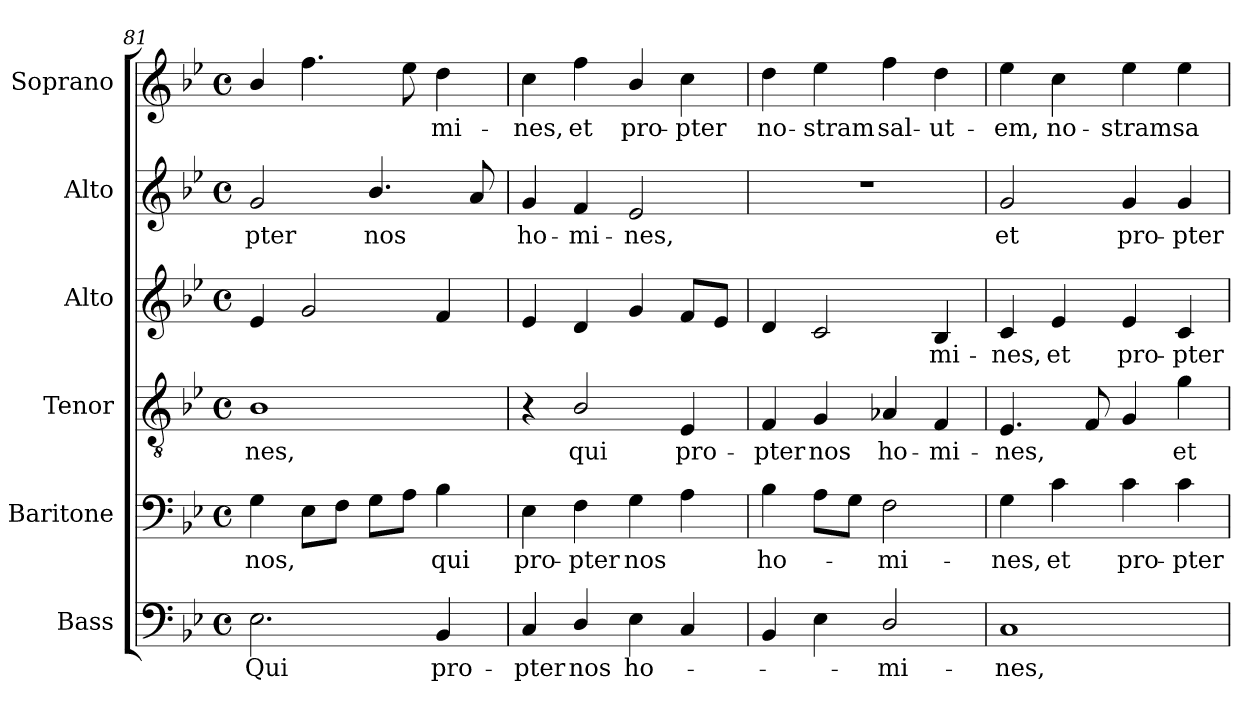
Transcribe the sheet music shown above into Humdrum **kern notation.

**kern	**text	**kern	**text	**kern	**text	**kern	**text	**kern	**text	**kern	**text
*part6	*part6	*part5	*part5	*part4	*part4	*part3	*part3	*part2	*part2	*part1	*part1
*staff6	*staff6	*staff5	*staff5	*staff4	*staff4	*staff3	*staff3	*staff2	*staff2	*staff1	*staff1
*I"Bass	*	*I"Baritone	*	*I"Tenor	*	*I"Alto	*	*I"Alto	*	*I"Soprano	*
*I'B.	*	*I'Bar.	*	*I'T.	*	*I'A.	*	*I'A.	*	*I'S.	*
*clefF4	*	*clefF4	*	*clefGv2	*	*clefG2	*	*clefG2	*	*clefG2	*
*	*	*	*	*ITrd7c12	*	*	*	*	*	*	*
*k[b-e-]	*	*k[b-e-]	*	*k[b-e-]	*	*k[b-e-]	*	*k[b-e-]	*	*k[b-e-]	*
*B-:	*	*B-:	*	*B-:	*	*B-:	*	*B-:	*	*B-:	*
*M4/4	*	*M4/4	*	*M4/4	*	*M4/4	*	*M4/4	*	*M4/4	*
*met(c)	*	*met(c)	*	*met(c)	*	*met(c)	*	*met(c)	*	*met(c)	*
=81	=81	=81	=81	=81	=81	=81	=81	=81	=81	=81	=81
!	!LO:LY:b:color=#000000	!	!	!	!	!	!	!	!	!	!
!	!	!	!LO:LY:b:color=#000000	!	!	!	!	!	!	!	!
!	!	!	!	!	!LO:LY:b:color=#000000	!	!	!	!	!	!
!	!	!	!	!	!	!	!	!	!LO:LY:b:color=#000000	!	!
2.E-i\	Qui	4Gi\	nos,	1BB-i	-nes,	4e-i/	.	2gi/	-pter	4b-i/	.
.	.	8E-i\L	.	.	.	2gi/	.	.	.	4.ffi\	.
.	.	8Fi\J	.	.	.	.	.	.	.	.	.
!	!	!	!	!	!	!	!	!	!LO:LY:b:color=#000000	!	!
.	.	8Gi\L	.	.	.	.	.	4.b-i/	nos	.	.
.	.	8Ai\J	.	.	.	.	.	.	.	8ee-i\	.
!	!LO:LY:b:color=#000000	!	!	!	!	!	!	!	!	!	!
!	!	!	!LO:LY:b:color=#000000	!	!	!	!	!	!	!	!
!	!	!	!	!	!	!	!	!	!	!	!LO:LY:b:color=#000000
4BB-i/	pro-	4B-i\	qui	.	.	4fi/	.	.	.	4ddi\	-mi-
.	.	.	.	.	.	.	.	8ai/	.	.	.
=82	=82	=82	=82	=82	=82	=82	=82	=82	=82	=82	=82
!	!LO:LY:b:color=#000000	!	!	!	!	!	!	!	!	!	!
!	!	!	!LO:LY:b:color=#000000	!	!	!	!	!	!	!	!
!	!	!	!	!	!	!	!	!	!LO:LY:b:color=#000000	!	!
!	!	!	!	!	!	!	!	!	!	!	!LO:LY:b:color=#000000
4Ci/	-pter	4E-i\	pro-	4r	.	4e-i/	.	4gi/	ho-	4cci\	-nes,
!	!LO:LY:b:color=#000000	!	!	!	!	!	!	!	!	!	!
!	!	!	!LO:LY:b:color=#000000	!	!	!	!	!	!	!	!
!	!	!	!	!	!LO:LY:b:color=#000000	!	!	!	!	!	!
!	!	!	!	!	!	!	!	!	!LO:LY:b:color=#000000	!	!
!	!	!	!	!	!	!	!	!	!	!	!LO:LY:b:color=#000000
4Di/	nos	4Fi\	-pter	2BB-i/	qui	4di/	.	4fi/	-mi-	4ffi\	et
!	!LO:LY:b:color=#000000	!	!	!	!	!	!	!	!	!	!
!	!	!	!LO:LY:b:color=#000000	!	!	!	!	!	!	!	!
!	!	!	!	!	!	!	!	!	!LO:LY:b:color=#000000	!	!
!	!	!	!	!	!	!	!	!	!	!	!LO:LY:b:color=#000000
4E-i\	ho-	4Gi\	nos	.	.	4gi/	.	2e-i/	-nes,	4b-i/	pro-
!	!	!	!	!	!LO:LY:b:color=#000000	!	!	!	!	!	!
!	!	!	!	!	!	!	!	!	!	!	!LO:LY:b:color=#000000
4Ci/	.	4Ai\	.	4EE-i/	pro-	8fi/L	.	.	.	4cci\	-pter
.	.	.	.	.	.	8e-i/J	.	.	.	.	.
=83	=83	=83	=83	=83	=83	=83	=83	=83	=83	=83	=83
!	!	!	!LO:LY:b:color=#000000	!	!	!	!	!	!	!	!
!	!	!	!	!	!LO:LY:b:color=#000000	!	!	!	!	!	!
!	!	!	!	!	!	!	!	!	!	!	!LO:LY:b:color=#000000
4BB-i/	.	4B-i\	ho-	4FFi/	-pter	4di/	.	1r	.	4ddi\	no-
!	!	!	!	!	!LO:LY:b:color=#000000	!	!	!	!	!	!
!	!	!	!	!	!	!	!	!	!	!	!LO:LY:b:color=#000000
4E-i\	.	8Ai\L	.	4GGi/	nos	2ci/	.	.	.	4ee-i\	-stram
.	.	8Gi\J	.	.	.	.	.	.	.	.	.
!	!LO:LY:b:color=#000000	!	!	!	!	!	!	!	!	!	!
!	!	!	!LO:LY:b:color=#000000	!	!	!	!	!	!	!	!
!	!	!	!	!	!LO:LY:b:color=#000000	!	!	!	!	!	!
!	!	!	!	!	!	!	!	!	!	!	!LO:LY:b:color=#000000
2Di/	-mi-	2Fi\	-mi-	4AA-i/	ho-	.	.	.	.	4ffi\	sal-
!	!	!	!	!	!LO:LY:b:color=#000000	!	!	!	!	!	!
!	!	!	!	!	!	!	!LO:LY:b:color=#000000	!	!	!	!
!	!	!	!	!	!	!	!	!	!	!	!LO:LY:b:color=#000000
.	.	.	.	4FFi/	-mi-	4B-i/	-mi-	.	.	4ddi\	-ut-
=84	=84	=84	=84	=84	=84	=84	=84	=84	=84	=84	=84
!	!LO:LY:b:color=#000000	!	!	!	!	!	!	!	!	!	!
!	!	!	!LO:LY:b:color=#000000	!	!	!	!	!	!	!	!
!	!	!	!	!	!LO:LY:b:color=#000000	!	!	!	!	!	!
!	!	!	!	!	!	!	!LO:LY:b:color=#000000	!	!	!	!
!	!	!	!	!	!	!	!	!	!LO:LY:b:color=#000000	!	!
!	!	!	!	!	!	!	!	!	!	!	!LO:LY:b:color=#000000
1Ci	-nes,	4Gi\	-nes,	4.EE-i/	-nes,	4ci/	-nes,	2gi/	et	4ee-i\	-em,
!	!	!	!LO:LY:b:color=#000000	!	!	!	!	!	!	!	!
!	!	!	!	!	!	!	!LO:LY:b:color=#000000	!	!	!	!
!	!	!	!	!	!	!	!	!	!	!	!LO:LY:b:color=#000000
.	.	4ci\	et	.	.	4e-i/	et	.	.	4cci\	no-
.	.	.	.	8FFi/	.	.	.	.	.	.	.
!	!	!	!LO:LY:b:color=#000000	!	!	!	!	!	!	!	!
!	!	!	!	!	!	!	!LO:LY:b:color=#000000	!	!	!	!
!	!	!	!	!	!	!	!	!	!LO:LY:b:color=#000000	!	!
!	!	!	!	!	!	!	!	!	!	!	!LO:LY:b:color=#000000
.	.	4ci\	pro-	4GGi/	.	4e-i/	pro-	4gi/	pro-	4ee-i\	-stram
!	!	!	!LO:LY:b:color=#000000	!	!	!	!	!	!	!	!
!	!	!	!	!	!LO:LY:b:color=#000000	!	!	!	!	!	!
!	!	!	!	!	!	!	!LO:LY:b:color=#000000	!	!	!	!
!	!	!	!	!	!	!	!	!	!LO:LY:b:color=#000000	!	!
!	!	!	!	!	!	!	!	!	!	!	!LO:LY:b:color=#000000
.	.	4ci\	-pter	4Gi\	et	4ci/	-pter	4gi/	-pter	4ee-i\	sa-
=	=	=	=	=	=	=	=	=	=	=	=
*-	*-	*-	*-	*-	*-	*-	*-	*-	*-	*-	*-
